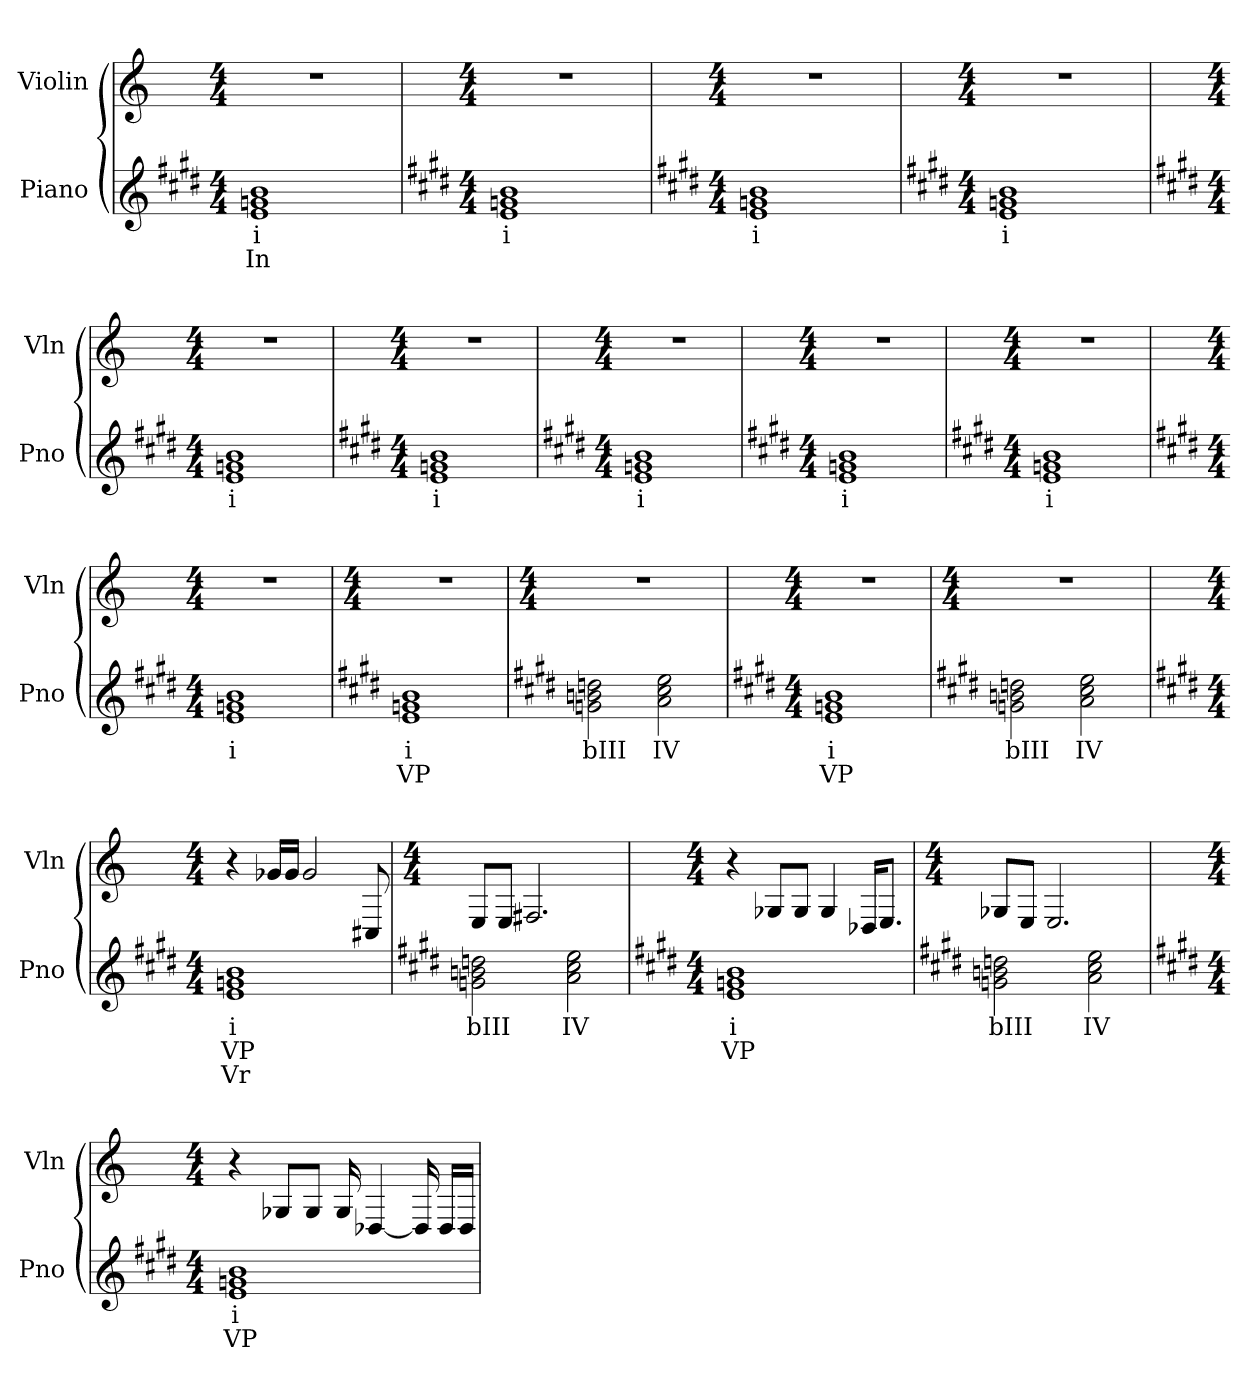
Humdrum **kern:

**kern	**text	**text	**text	**kern
*part2	*part2	*part2	*part2	*part1
*staff2	*staff2	*staff2	*staff2	*staff1
*I"Piano	*	*	*	*I"Violin
*I'Pno	*	*	*	*I'Vln
*k[f#c#g#d#]	*	*	*	*
*E:	*	*	*	*
*M4/4	*	*	*	*M4/4
=	=	=	=	=
1e 1gn 1b	i	In	.	1r
=	=	=	=	=
*k[f#c#g#d#]	*	*	*	*
*E:	*	*	*	*
*M4/4	*	*	*	*M4/4
1e 1gn 1b	i	.	.	1r
=	=	=	=	=
*k[f#c#g#d#]	*	*	*	*
*E:	*	*	*	*
*M4/4	*	*	*	*M4/4
1e 1gn 1b	i	.	.	1r
=	=	=	=	=
*k[f#c#g#d#]	*	*	*	*
*E:	*	*	*	*
*M4/4	*	*	*	*M4/4
1e 1gn 1b	i	.	.	1r
=	=	=	=	=
*k[f#c#g#d#]	*	*	*	*
*E:	*	*	*	*
*M4/4	*	*	*	*M4/4
1e 1gn 1b	i	.	.	1r
=	=	=	=	=
*k[f#c#g#d#]	*	*	*	*
*E:	*	*	*	*
*M4/4	*	*	*	*M4/4
1e 1gn 1b	i	.	.	1r
=	=	=	=	=
*k[f#c#g#d#]	*	*	*	*
*E:	*	*	*	*
*M4/4	*	*	*	*M4/4
1e 1gn 1b	i	.	.	1r
=	=	=	=	=
*k[f#c#g#d#]	*	*	*	*
*E:	*	*	*	*
*M4/4	*	*	*	*M4/4
1e 1gn 1b	i	.	.	1r
=	=	=	=	=
*k[f#c#g#d#]	*	*	*	*
*E:	*	*	*	*
*M4/4	*	*	*	*M4/4
1e 1gn 1b	i	.	.	1r
=	=	=	=	=
*k[f#c#g#d#]	*	*	*	*
*E:	*	*	*	*
*M4/4	*	*	*	*M4/4
1e 1gn 1b	i	.	.	1r
=	=	=	=	=
*k[f#c#g#d#]	*	*	*	*
*E:	*	*	*	*
*	*	*	*	*M4/4
1e 1gn 1b	i	VP	.	1r
=	=	=	=	=
*k[f#c#g#d#]	*	*	*	*
*E:	*	*	*	*
*	*	*	*	*M4/4
2gn 2bn 2ddn	bIII	.	.	1r
2a 2cc# 2ee	IV	.	.	.
=	=	=	=	=
*k[f#c#g#d#]	*	*	*	*
*E:	*	*	*	*
*M4/4	*	*	*	*M4/4
1e 1gn 1b	i	VP	.	1r
=	=	=	=	=
*k[f#c#g#d#]	*	*	*	*
*E:	*	*	*	*
*	*	*	*	*M4/4
2gn 2bn 2ddn	bIII	.	.	1r
2a 2cc# 2ee	IV	.	.	.
=	=	=	=	=
*k[f#c#g#d#]	*	*	*	*
*E:	*	*	*	*
*M4/4	*	*	*	*M4/4
1e 1gn 1b	i	VP	Vr	4r
.	.	.	.	16g-XLL
.	.	.	.	16g-JJ
.	.	.	.	2g-
.	.	.	.	8C#X
=	=	=	=	=
*k[f#c#g#d#]	*	*	*	*
*E:	*	*	*	*
*	*	*	*	*M4/4
2gn 2bn 2ddn	bIII	.	.	8EL
.	.	.	.	8EJ
.	.	.	.	2.F#X
2a 2cc# 2ee	IV	.	.	.
=	=	=	=	=
*k[f#c#g#d#]	*	*	*	*
*E:	*	*	*	*
*M4/4	*	*	*	*M4/4
1e 1gn 1b	i	VP	.	4r
.	.	.	.	8G-XL
.	.	.	.	8G-J
.	.	.	.	4G-
.	.	.	.	16D-XKL
.	.	.	.	8.EJ
=	=	=	=	=
*k[f#c#g#d#]	*	*	*	*
*E:	*	*	*	*
*	*	*	*	*M4/4
2gn 2bn 2ddn	bIII	.	.	8G-XL
.	.	.	.	8EJ
.	.	.	.	2.E
2a 2cc# 2ee	IV	.	.	.
=	=	=	=	=
*k[f#c#g#d#]	*	*	*	*
*E:	*	*	*	*
*M4/4	*	*	*	*M4/4
1e 1gn 1b	i	VP	.	4r
.	.	.	.	8G-XL
.	.	.	.	8G-J
.	.	.	.	16G-
.	.	.	.	[4D-X
.	.	.	.	16D-]
.	.	.	.	16D-LL
.	.	.	.	16D-JJ
=	=	=	=	=
*-	*-	*-	*-	*-
